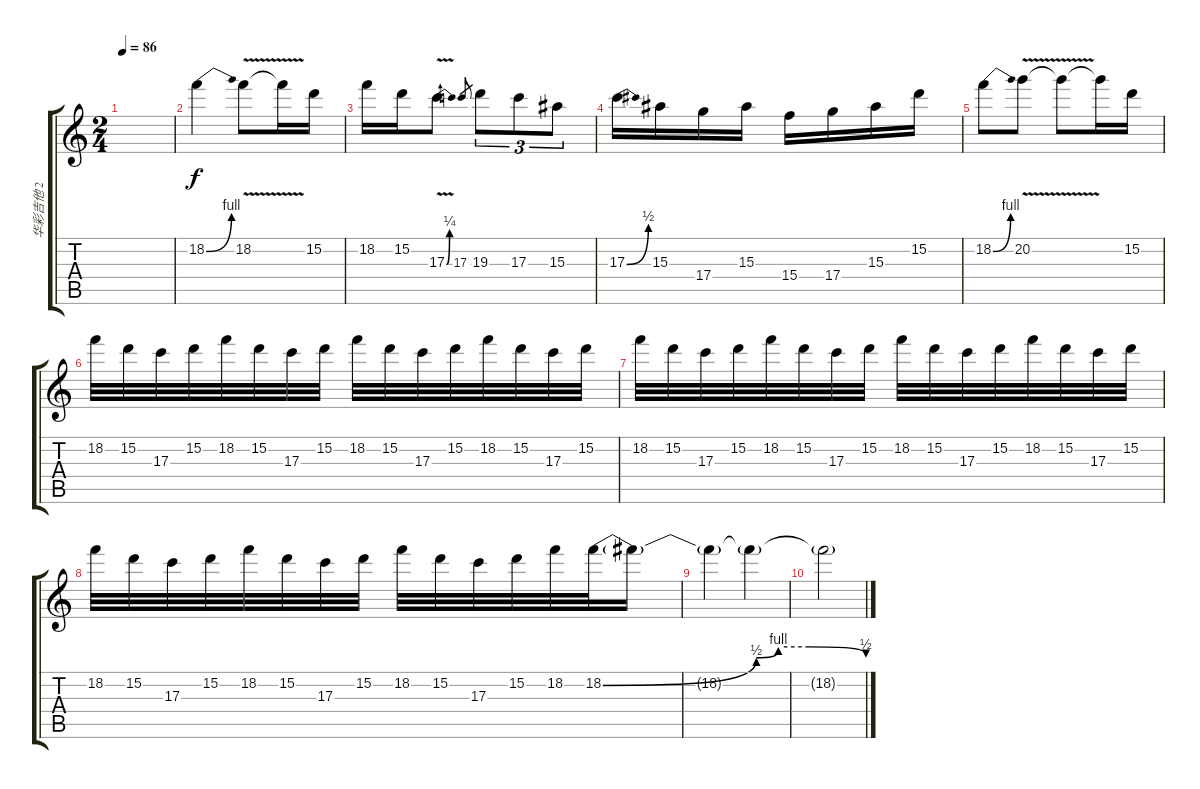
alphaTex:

\track ("华彩吉他 2" "华彩吉他 2") {instrument overdrivenguitar}
\staff {score tabs}
\tuning (E4 B3 G3 D3 A2 E2) {hide}
\ts (2 4)
\tempo 86
\clef g2
\ks c
|
18.2{be (bend 0 0 60 4)}.4 18.2{v}.8 18.2{t}.16 15.2.16 |
18.2.16 15.2.16 17.3{be (bend 0 0 60 1) v}.8 17.3.8{gr} 19.3.8{tu (3 2)} 17.3.8{tu (3 2)} 15.3.8{tu (3 2)} |
17.3{be (bend 0 0 60 2)}.16 15.3.16 17.4.16 15.3.16 15.4.16 17.4.16 15.3.16 15.2.16 |
18.2{be (bend 0 0 60 4)}.8 20.2{v}.8 20.2{t}.8 20.2{t}.16 15.2.16 |
18.2.32 15.2.32 17.3.32 15.2.32 18.2.32 15.2.32 17.3.32 15.2.32 18.2.32 15.2.32 17.3.32 15.2.32 18.2.32 15.2.32 17.3.32 15.2.32 |
18.2.32 15.2.32 17.3.32 15.2.32 18.2.32 15.2.32 17.3.32 15.2.32 18.2.32 15.2.32 17.3.32 15.2.32 18.2.32 15.2.32 17.3.32 15.2.32 |
18.2.32 15.2.32 17.3.32 15.2.32 18.2.32 15.2.32 17.3.32 15.2.32 18.2.32 15.2.32 17.3.32 15.2.32 18.2.32 18.2{be (custom 0 0 35 2 40 4 47 4 60 2)}.32 18.2{t}.16 |
18.2{t}.4 18.2{t}.4 |
18.2{t}.2
